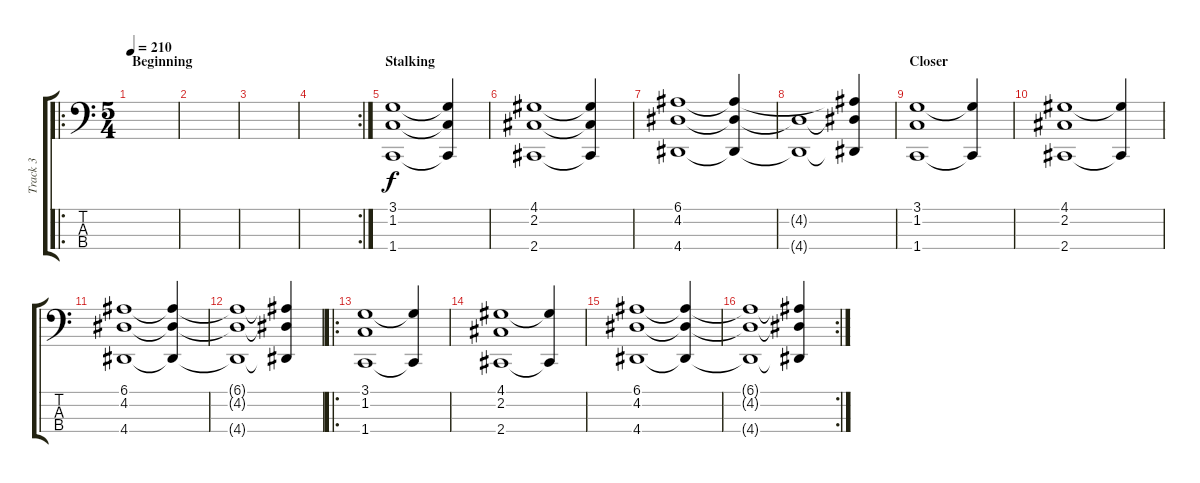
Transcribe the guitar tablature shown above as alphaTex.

\track ("Track 3" "Track 3") {instrument electricbasspick}
\staff {score tabs}
\tuning (E2 B1 Gb1 B0) {hide}
\ro
\ts (5 4)
\section ("" "Beginning")
\tempo 210
\clef f4
\ks c
|
|
|
\rc 2
|
\section ("" "Stalking")
(3.1 1.2 1.4).1 (3.1{t} 1.2{t} 1.4{t}).4 |
(4.1 2.2 2.4).1 (4.1{t} 2.2{t} 2.4{t}).4 |
(6.1 4.2 4.4).1 (6.1{t} 4.2{t} 4.4{t}).4 |
(4.2{t} 4.4{t}).1 (6.1{t} 4.2{t} 4.4{t}).4 |
\section ("" "Closer")
(3.1 1.2 1.4).1 (3.1{t} 1.4{t}).4 |
(4.1 2.2 2.4).1 (4.1{t} 2.4{t}).4 |
(6.1 4.2 4.4).1 (6.1{t} 4.2{t} 4.4{t}).4 |
(6.1{t} 4.2{t} 4.4{t}).1 (6.1{t} 4.2{t} 4.4{t}).4 |
\ro
(3.1 1.2 1.4).1 (3.1{t} 1.4{t}).4 |
(4.1 2.2 2.4).1 (4.1{t} 2.4{t}).4 |
(6.1 4.2 4.4).1 (6.1{t} 4.2{t} 4.4{t}).4 |
\rc 2
(6.1{t} 4.2{t} 4.4{t}).1 (6.1{t} 4.2{t} 4.4{t}).4
